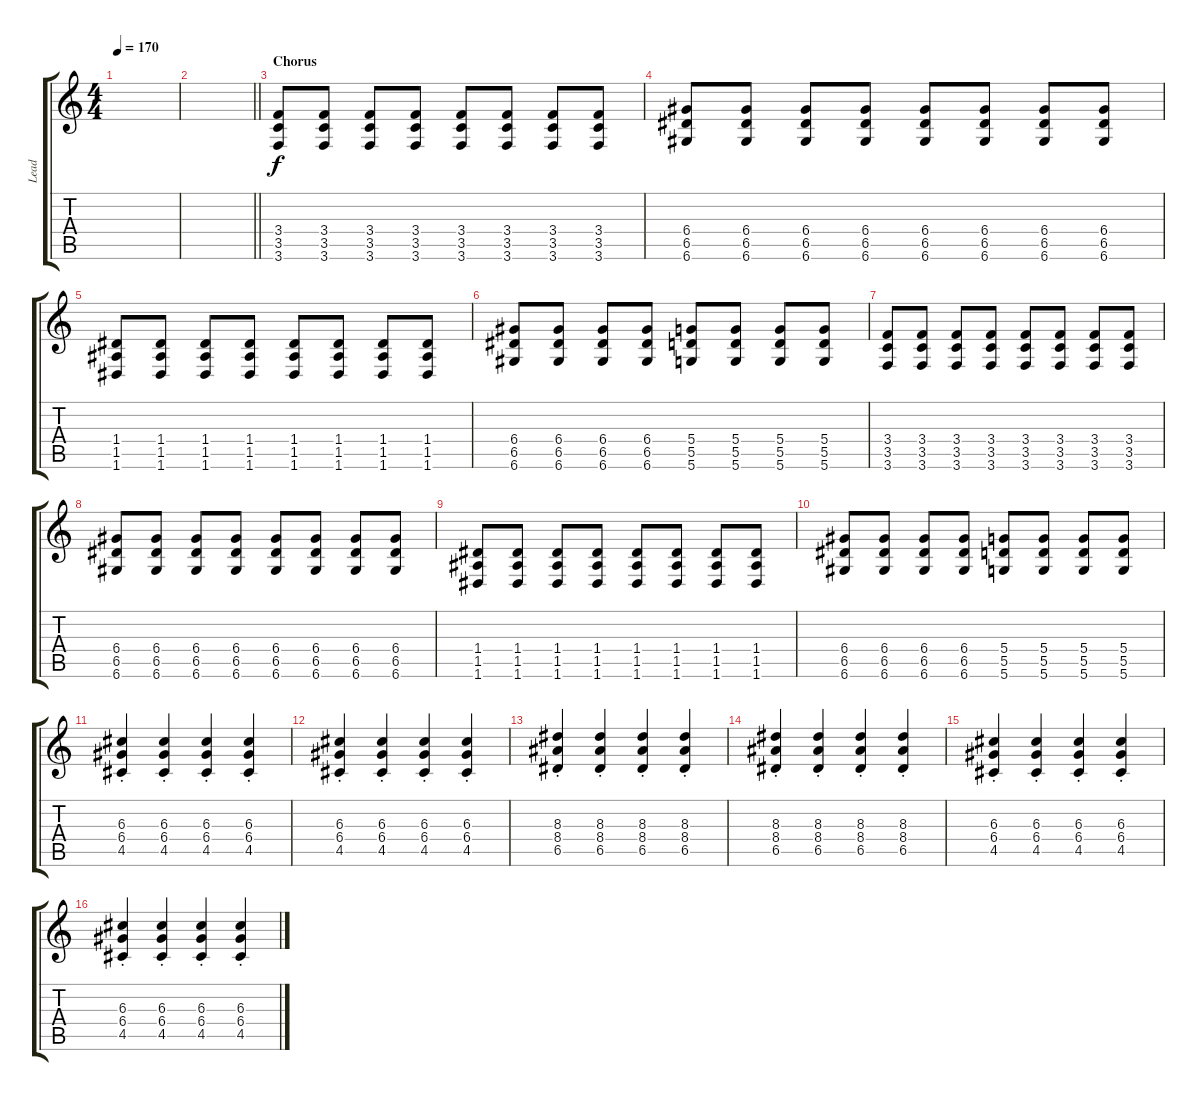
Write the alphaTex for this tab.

\track ("Lead" "Lead") {instrument overdrivenguitar}
\staff {score tabs}
\tuning (E4 B3 G3 D3 A2 D2) {hide}
\ts (4 4)
\tempo 170
\clef g2
\ks c
|
\barLineRight lightlight
|
\section ("" "Chorus")
(3.4 3.5 3.6).8 (3.4 3.5 3.6).8 (3.4 3.5 3.6).8 (3.4 3.5 3.6).8 (3.4 3.5 3.6).8 (3.4 3.5 3.6).8 (3.4 3.5 3.6).8 (3.4 3.5 3.6).8 |
(6.4 6.5 6.6).8 (6.4 6.5 6.6).8 (6.4 6.5 6.6).8 (6.4 6.5 6.6).8 (6.4 6.5 6.6).8 (6.4 6.5 6.6).8 (6.4 6.5 6.6).8 (6.4 6.5 6.6).8 |
(1.4 1.5 1.6).8 (1.4 1.5 1.6).8 (1.4 1.5 1.6).8 (1.4 1.5 1.6).8 (1.4 1.5 1.6).8 (1.4 1.5 1.6).8 (1.4 1.5 1.6).8 (1.4 1.5 1.6).8 |
(6.4 6.5 6.6).8 (6.4 6.5 6.6).8 (6.4 6.5 6.6).8 (6.4 6.5 6.6).8 (5.4 5.5 5.6).8 (5.4 5.5 5.6).8 (5.4 5.5 5.6).8 (5.4 5.5 5.6).8 |
(3.4 3.5 3.6).8 (3.4 3.5 3.6).8 (3.4 3.5 3.6).8 (3.4 3.5 3.6).8 (3.4 3.5 3.6).8 (3.4 3.5 3.6).8 (3.4 3.5 3.6).8 (3.4 3.5 3.6).8 |
(6.4 6.5 6.6).8 (6.4 6.5 6.6).8 (6.4 6.5 6.6).8 (6.4 6.5 6.6).8 (6.4 6.5 6.6).8 (6.4 6.5 6.6).8 (6.4 6.5 6.6).8 (6.4 6.5 6.6).8 |
(1.4 1.5 1.6).8 (1.4 1.5 1.6).8 (1.4 1.5 1.6).8 (1.4 1.5 1.6).8 (1.4 1.5 1.6).8 (1.4 1.5 1.6).8 (1.4 1.5 1.6).8 (1.4 1.5 1.6).8 |
(6.4 6.5 6.6).8 (6.4 6.5 6.6).8 (6.4 6.5 6.6).8 (6.4 6.5 6.6).8 (5.4 5.5 5.6).8 (5.4 5.5 5.6).8 (5.4 5.5 5.6).8 (5.4 5.5 5.6).8 |
(6.3{st} 6.4{st} 4.5{st}).4 (6.3{st} 6.4{st} 4.5{st}).4 (6.3{st} 6.4{st} 4.5{st}).4 (6.3{st} 6.4{st} 4.5{st}).4 |
(6.3{st} 6.4{st} 4.5{st}).4 (6.3{st} 6.4{st} 4.5{st}).4 (6.3{st} 6.4{st} 4.5{st}).4 (6.3{st} 6.4{st} 4.5{st}).4 |
(8.3{st} 8.4{st} 6.5{st}).4 (8.3{st} 8.4{st} 6.5{st}).4 (8.3{st} 8.4{st} 6.5{st}).4 (8.3{st} 8.4{st} 6.5{st}).4 |
(8.3{st} 8.4{st} 6.5{st}).4 (8.3{st} 8.4{st} 6.5{st}).4 (8.3{st} 8.4{st} 6.5{st}).4 (8.3{st} 8.4{st} 6.5{st}).4 |
(6.3{st} 6.4{st} 4.5{st}).4 (6.3{st} 6.4{st} 4.5{st}).4 (6.3{st} 6.4{st} 4.5{st}).4 (6.3{st} 6.4{st} 4.5{st}).4 |
(6.3{st} 6.4{st} 4.5{st}).4 (6.3{st} 6.4{st} 4.5{st}).4 (6.3{st} 6.4{st} 4.5{st}).4 (6.3{st} 6.4{st} 4.5{st}).4
